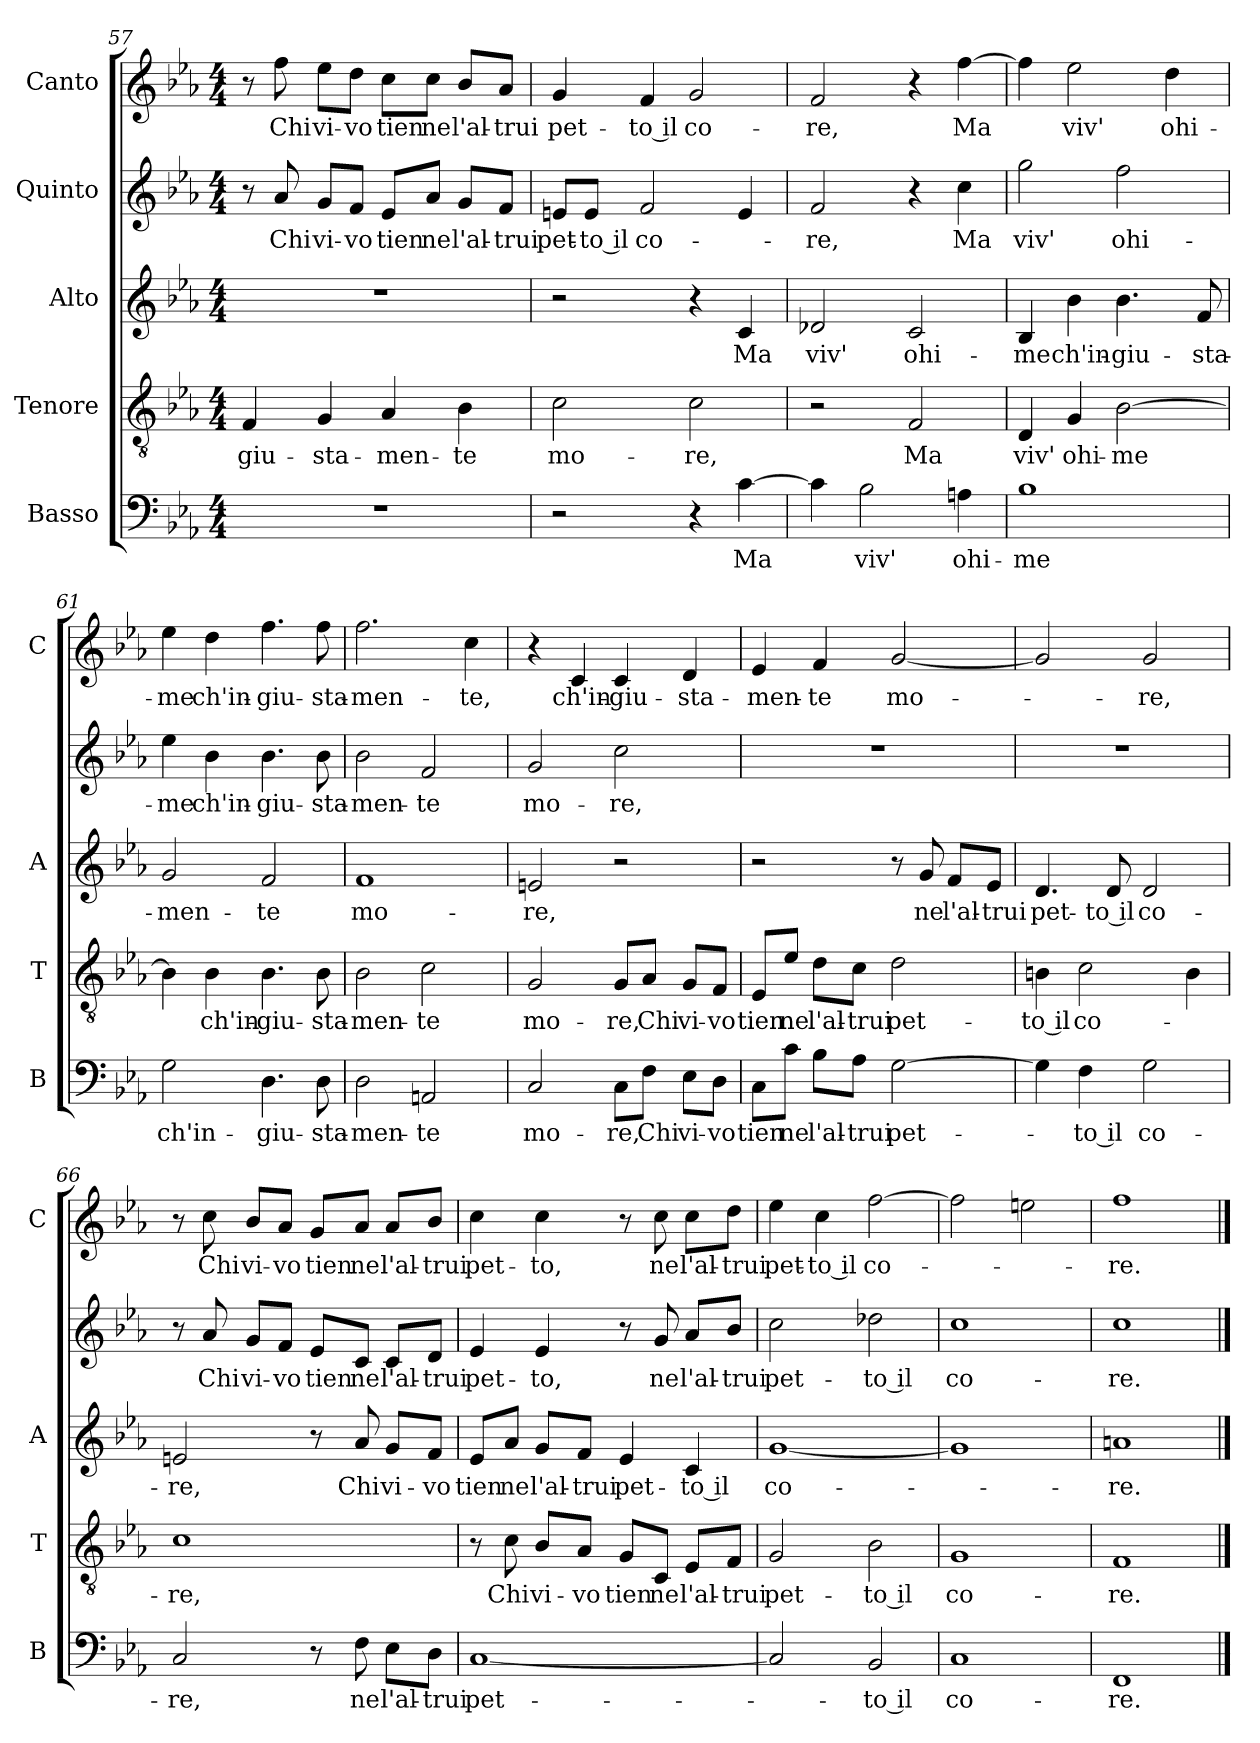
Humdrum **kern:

**kern	**text	**kern	**text	**kern	**text	**kern	**text	**kern	**text
*part5	*part5	*part4	*part4	*part3	*part3	*part2	*part2	*part1	*part1
*staff5	*staff5	*staff4	*staff4	*staff3	*staff3	*staff2	*staff2	*staff1	*staff1
*I"Basso	*	*I"Tenore	*	*I"Alto	*	*I"Quinto	*	*I"Canto	*
*I'B	*	*I'T	*	*I'A	*	*	*	*I'C	*
*clefF4	*	*clefGv2	*	*clefG2	*	*clefG2	*	*clefG2	*
*k[b-e-a-]	*	*k[b-e-a-]	*	*k[b-e-a-]	*	*k[b-e-a-]	*	*k[b-e-a-]	*
*E-:	*	*E-:	*	*E-:	*	*E-:	*	*E-:	*
*M4/4	*	*M4/4	*	*M4/4	*	*M4/4	*	*M4/4	*
=57	=57	=57	=57	=57	=57	=57	=57	=57	=57
!	!	!	!LO:LY:b	!	!	!	!	!	!
1r	.	4F/	-giu-	1r	.	8r	.	8r	.
!	!	!	!	!	!	!	!LO:LY:b	!	!LO:LY:b
.	.	.	.	.	.	8a-/	Chi	8ff\	Chi
!	!	!	!LO:LY:b	!	!	!	!LO:LY:b	!	!LO:LY:b
.	.	4G/	-sta-	.	.	8g/L	vi-	8ee-\L	vi-
!	!	!	!	!	!	!	!LO:LY:b	!	!LO:LY:b
.	.	.	.	.	.	8f/J	-vo	8dd\J	-vo
!	!	!	!LO:LY:b	!	!	!	!LO:LY:b	!	!LO:LY:b
.	.	4A-/	-men-	.	.	8e-/L	tien	8cc\L	tien
!	!	!	!	!	!	!	!LO:LY:b	!	!LO:LY:b
.	.	.	.	.	.	8a-/J	ne	8cc\J	ne
!	!	!	!LO:LY:b	!	!	!	!LO:LY:b	!	!LO:LY:b
.	.	4B-\	-te	.	.	8g/L	l'al-	8b-/L	l'al-
!	!	!	!	!	!	!	!LO:LY:b	!	!LO:LY:b
.	.	.	.	.	.	8f/J	-trui	8a-/J	-trui
=58	=58	=58	=58	=58	=58	=58	=58	=58	=58
!	!	!	!LO:LY:b	!	!	!	!LO:LY:b	!	!LO:LY:b
2r	.	2c\	mo-	2r	.	8en/L	pet-	4g/	pet-
!	!	!	!	!	!	!	!LO:LY:b	!	!
.	.	.	.	.	.	8e/J	-to il	.	.
!	!	!	!	!	!	!	!LO:LY:b	!	!LO:LY:b
.	.	.	.	.	.	2f/	co-	4f/	-to il
!	!	!	!LO:LY:b	!	!	!	!	!	!LO:LY:b
4r	.	2c\	-re,	4r	.	.	.	2g/	co-
!	!LO:LY:b	!	!	!	!LO:LY:b	!	!	!	!
[4c\	Ma	.	.	4c/	Ma	4e/	.	.	.
=59	=59	=59	=59	=59	=59	=59	=59	=59	=59
!	!	!	!	!	!LO:LY:b	!	!LO:LY:b	!	!LO:LY:b
4c\]	.	2r	.	2d-X/	viv'	2f/	-re,	2f/	-re,
!	!LO:LY:b	!	!	!	!	!	!	!	!
2B-\	viv'	.	.	.	.	.	.	.	.
!	!	!	!LO:LY:b	!	!LO:LY:b	!	!	!	!
.	.	2F/	Ma	2c/	ohi-	4r	.	4r	.
!	!LO:LY:b	!	!	!	!	!	!LO:LY:b	!	!LO:LY:b
4An\	ohi-	.	.	.	.	4cc\	Ma	[4ff\	Ma
=60	=60	=60	=60	=60	=60	=60	=60	=60	=60
!	!LO:LY:b	!	!LO:LY:b	!	!LO:LY:b	!	!LO:LY:b	!	!
1B-	-me	4D/	viv'	4B-/	-me	2gg\	viv'	4ff\]	.
!	!	!	!LO:LY:b	!	!LO:LY:b	!	!	!	!LO:LY:b
.	.	4G/	ohi-	4b-\	ch'in-	.	.	2ee-\	viv'
!	!	!	!LO:LY:b	!	!LO:LY:b	!	!LO:LY:b	!	!
.	.	[2B-\	-me	4.b-\	-giu-	2ff\	ohi-	.	.
!	!	!	!	!	!	!	!	!	!LO:LY:b
.	.	.	.	.	.	.	.	4dd\	ohi-
!	!	!	!	!	!LO:LY:b	!	!	!	!
.	.	.	.	8f/	-sta-	.	.	.	.
!!LO:LB:g=z
=61	=61	=61	=61	=61	=61	=61	=61	=61	=61
!	!LO:LY:b	!	!	!	!LO:LY:b	!	!LO:LY:b	!	!LO:LY:b
2G\	ch'in-	4B-\]	.	2g/	-men-	4ee-\	-me	4ee-\	-me
!	!	!	!LO:LY:b	!	!	!	!LO:LY:b	!	!LO:LY:b
.	.	4B-\	ch'in-	.	.	4b-\	ch'in-	4dd\	ch'in-
!	!LO:LY:b	!	!LO:LY:b	!	!LO:LY:b	!	!LO:LY:b	!	!LO:LY:b
4.D\	-giu-	4.B-\	-giu-	2f/	-te	4.b-\	-giu-	4.ff\	-giu-
!	!LO:LY:b	!	!LO:LY:b	!	!	!	!LO:LY:b	!	!LO:LY:b
8D\	-sta-	8B-\	-sta-	.	.	8b-\	-sta-	8ff\	-sta-
=62	=62	=62	=62	=62	=62	=62	=62	=62	=62
!	!LO:LY:b	!	!LO:LY:b	!	!LO:LY:b	!	!LO:LY:b	!	!LO:LY:b
2D\	-men-	2B-\	-men-	1f	mo-	2b-\	-men-	2.ff\	-men-
!	!LO:LY:b	!	!LO:LY:b	!	!	!	!LO:LY:b	!	!
2AAn/	-te	2c\	-te	.	.	2f/	-te	.	.
!	!	!	!	!	!	!	!	!	!LO:LY:b
.	.	.	.	.	.	.	.	4cc\	-te,
=63	=63	=63	=63	=63	=63	=63	=63	=63	=63
!	!LO:LY:b	!	!LO:LY:b	!	!LO:LY:b	!	!LO:LY:b	!	!
2C/	mo-	2G/	mo-	2en/	-re,	2g/	mo-	4r	.
!	!	!	!	!	!	!	!	!	!LO:LY:b
.	.	.	.	.	.	.	.	4c/	ch'in-
!	!LO:LY:b	!	!LO:LY:b	!	!	!	!LO:LY:b	!	!LO:LY:b
8C\L	-re,	8G/L	-re,	2r	.	2cc\	-re,	4c/	-giu-
!	!LO:LY:b	!	!LO:LY:b	!	!	!	!	!	!
8F\J	Chi	8A-/J	Chi	.	.	.	.	.	.
!	!LO:LY:b	!	!LO:LY:b	!	!	!	!	!	!LO:LY:b
8E-\L	vi-	8G/L	vi-	.	.	.	.	4d/	-sta-
!	!LO:LY:b	!	!LO:LY:b	!	!	!	!	!	!
8D\J	-vo	8F/J	-vo	.	.	.	.	.	.
=64	=64	=64	=64	=64	=64	=64	=64	=64	=64
!	!LO:LY:b	!	!LO:LY:b	!	!	!	!	!	!LO:LY:b
8C\L	tien	8E-/L	tien	2r	.	1r	.	4e-/	-men-
!	!LO:LY:b	!	!LO:LY:b	!	!	!	!	!	!
8c\J	ne	8e-/J	ne	.	.	.	.	.	.
!	!LO:LY:b	!	!LO:LY:b	!	!	!	!	!	!LO:LY:b
8B-\L	l'al-	8d\L	l'al-	.	.	.	.	4f/	-te
!	!LO:LY:b	!	!LO:LY:b	!	!	!	!	!	!
8A-\J	-trui	8c\J	-trui	.	.	.	.	.	.
!	!LO:LY:b	!	!LO:LY:b	!	!	!	!	!	!LO:LY:b
[2G\	pet-	2d\	pet-	8r	.	.	.	[2g/	mo-
!	!	!	!	!	!LO:LY:b	!	!	!	!
.	.	.	.	8g/	ne	.	.	.	.
!	!	!	!	!	!LO:LY:b	!	!	!	!
.	.	.	.	8f/L	l'al-	.	.	.	.
!	!	!	!	!	!LO:LY:b	!	!	!	!
.	.	.	.	8e-/J	-trui	.	.	.	.
=65	=65	=65	=65	=65	=65	=65	=65	=65	=65
!	!	!	!LO:LY:b	!	!LO:LY:b	!	!	!	!
4G\]	.	4Bn\	-to il	4.d/	pet-	1r	.	2g/]	.
!	!LO:LY:b	!	!LO:LY:b	!	!	!	!	!	!
4F\	-to il	2c\	co-	.	.	.	.	.	.
!	!	!	!	!	!LO:LY:b	!	!	!	!
.	.	.	.	8d/	-to il	.	.	.	.
!	!LO:LY:b	!	!	!	!LO:LY:b	!	!	!	!LO:LY:b
2G\	co-	.	.	2d/	co-	.	.	2g/	-re,
.	.	4B\	.	.	.	.	.	.	.
!!LO:LB:g=z
=66	=66	=66	=66	=66	=66	=66	=66	=66	=66
!	!LO:LY:b	!	!LO:LY:b	!	!LO:LY:b	!	!	!	!
2C/	-re,	1c	-re,	2en/	-re,	8r	.	8r	.
!	!	!	!	!	!	!	!LO:LY:b	!	!LO:LY:b
.	.	.	.	.	.	8a-/	Chi	8cc\	Chi
!	!	!	!	!	!	!	!LO:LY:b	!	!LO:LY:b
.	.	.	.	.	.	8g/L	vi-	8b-/L	vi-
!	!	!	!	!	!	!	!LO:LY:b	!	!LO:LY:b
.	.	.	.	.	.	8f/J	-vo	8a-/J	-vo
!	!	!	!	!	!	!	!LO:LY:b	!	!LO:LY:b
8r	.	.	.	8r	.	8e-/L	tien	8g/L	tien
!	!LO:LY:b	!	!	!	!LO:LY:b	!	!LO:LY:b	!	!LO:LY:b
8F\	ne	.	.	8a-/	Chi	8c/J	ne	8a-/J	ne
!	!LO:LY:b	!	!	!	!LO:LY:b	!	!LO:LY:b	!	!LO:LY:b
8E-\L	l'al-	.	.	8g/L	vi-	8c/L	l'al-	8a-/L	l'al-
!	!LO:LY:b	!	!	!	!LO:LY:b	!	!LO:LY:b	!	!LO:LY:b
8D\J	-trui	.	.	8f/J	-vo	8d/J	-trui	8b-/J	-trui
=67	=67	=67	=67	=67	=67	=67	=67	=67	=67
!	!LO:LY:b	!	!	!	!LO:LY:b	!	!LO:LY:b	!	!LO:LY:b
[1C	pet-	8r	.	8e-/L	tien	4e-/	pet-	4cc\	pet-
!	!	!	!LO:LY:b	!	!LO:LY:b	!	!	!	!
.	.	8c\	Chi	8a-/J	ne	.	.	.	.
!	!	!	!LO:LY:b	!	!LO:LY:b	!	!LO:LY:b	!	!LO:LY:b
.	.	8B-/L	vi-	8g/L	l'al-	4e-/	-to,	4cc\	-to,
!	!	!	!LO:LY:b	!	!LO:LY:b	!	!	!	!
.	.	8A-/J	-vo	8f/J	-trui	.	.	.	.
!	!	!	!LO:LY:b	!	!LO:LY:b	!	!	!	!
.	.	8G/L	tien	4e-/	pet-	8r	.	8r	.
!	!	!	!LO:LY:b	!	!	!	!LO:LY:b	!	!LO:LY:b
.	.	8C/J	ne	.	.	8g/	ne	8cc\	ne
!	!	!	!LO:LY:b	!	!LO:LY:b	!	!LO:LY:b	!	!LO:LY:b
.	.	8E-/L	l'al-	4c/	-to il	8a-/L	l'al-	8cc\L	l'al-
!	!	!	!LO:LY:b	!	!	!	!LO:LY:b	!	!LO:LY:b
.	.	8F/J	-trui	.	.	8b-/J	-trui	8dd\J	-trui
=68	=68	=68	=68	=68	=68	=68	=68	=68	=68
!	!	!	!LO:LY:b	!	!LO:LY:b	!	!LO:LY:b	!	!LO:LY:b
2C/]	.	2G/	pet-	[1g	co-	2cc\	pet-	4ee-\	pet-
!	!	!	!	!	!	!	!	!	!LO:LY:b
.	.	.	.	.	.	.	.	4cc\	-to il
!	!LO:LY:b	!	!LO:LY:b	!	!	!	!LO:LY:b	!	!LO:LY:b
2BB-/	-to il	2B-\	-to il	.	.	2dd-X\	-to il	[2ff\	co-
=69	=69	=69	=69	=69	=69	=69	=69	=69	=69
!	!LO:LY:b	!	!LO:LY:b	!	!	!	!LO:LY:b	!	!
1C	co-	1G	co-	1g]	.	1cc	co-	2ff\]	.
.	.	.	.	.	.	.	.	2een\	.
=70	=70	=70	=70	=70	=70	=70	=70	=70	=70
!	!LO:LY:b	!	!LO:LY:b	!	!LO:LY:b	!	!LO:LY:b	!	!LO:LY:b
1FF	-re.	1F	-re.	1an	-re.	1cc	-re.	1ff	-re.
==	==	==	==	==	==	==	==	==	==
*-	*-	*-	*-	*-	*-	*-	*-	*-	*-
